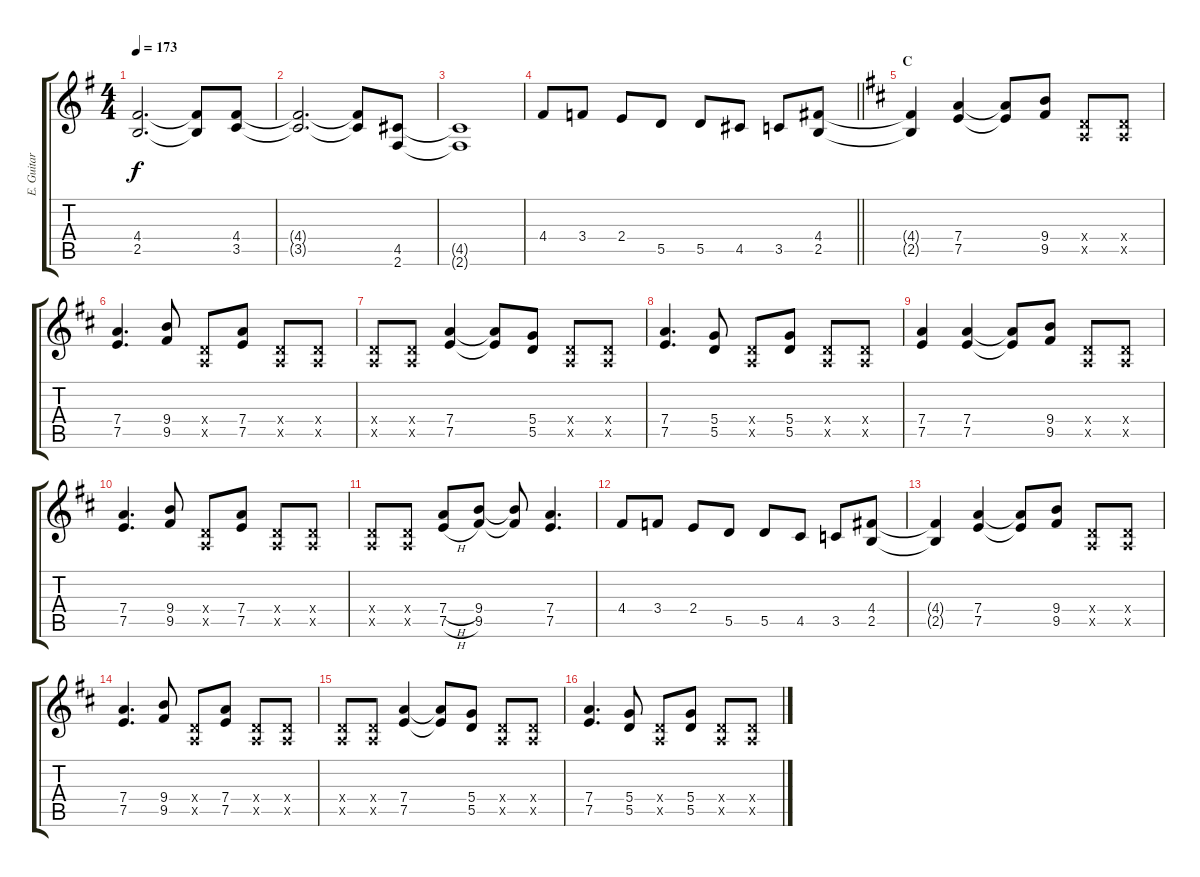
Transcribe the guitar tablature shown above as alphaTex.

\track ("E. Guitar II" "E. Guitar ") {instrument overdrivenguitar}
\staff {score tabs}
\tuning (E4 B3 G3 D3 A2 E2) {hide}
\ts (4 4)
\tempo 173
\clef g2
\ks g
(4.4{t} 2.5{t}).2{d dy f} (4.4{t} 2.5{t}).8 (4.4 3.5).8 |
(4.4{t} 3.5{t}).2{d} (4.4{t} 3.5{t}).8 (4.5 2.6).8 |
(4.5{t} 2.6{t}).1 |
\barLineRight lightlight
4.4.8 3.4.8 2.4.8 5.5.8 5.5.8 4.5.8 3.5.8 (4.4 2.5).8 |
\section ("" "C")
\ks d
(4.4{t} 2.5{t}).4 (7.4 7.5).4 (7.4{t} 7.5{t}).8 (9.4 9.5).8 (0.4{x} 0.5{x}).8 (0.4{x} 0.5{x}).8 |
(7.4 7.5).4{d} (9.4 9.5).8 (0.4{x} 0.5{x}).8 (7.4 7.5).8 (0.4{x} 0.5{x}).8 (0.4{x} 0.5{x}).8 |
(0.4{x} 0.5{x}).8 (0.4{x} 0.5{x}).8 (7.4 7.5).4 (7.4{t} 7.5{t}).8 (5.4 5.5).8 (0.4{x} 0.5{x}).8 (0.4{x} 0.5{x}).8 |
(7.4 7.5).4{d} (5.4 5.5).8 (0.4{x} 0.5{x}).8 (5.4 5.5).8 (0.4{x} 0.5{x}).8 (0.4{x} 0.5{x}).8 |
(7.4 7.5).4 (7.4 7.5).4 (7.4{t} 7.5{t}).8 (9.4 9.5).8 (0.4{x} 0.5{x}).8 (0.4{x} 0.5{x}).8 |
(7.4 7.5).4{d} (9.4 9.5).8 (0.4{x} 0.5{x}).8 (7.4 7.5).8 (0.4{x} 0.5{x}).8 (0.4{x} 0.5{x}).8 |
(0.4{x} 0.5{x}).8 (0.4{x} 0.5{x}).8 (7.4{h} 7.5{h}).8 (9.4 9.5).8 (9.4{t} 9.5{t}).8 (7.4 7.5).4{d} |
4.4.8 3.4.8 2.4.8 5.5.8 5.5.8 4.5.8 3.5.8 (4.4 2.5).8 |
(4.4{t} 2.5{t}).4 (7.4 7.5).4 (7.4{t} 7.5{t}).8 (9.4 9.5).8 (0.4{x} 0.5{x}).8 (0.4{x} 0.5{x}).8 |
(7.4 7.5).4{d} (9.4 9.5).8 (0.4{x} 0.5{x}).8 (7.4 7.5).8 (0.4{x} 0.5{x}).8 (0.4{x} 0.5{x}).8 |
(0.4{x} 0.5{x}).8 (0.4{x} 0.5{x}).8 (7.4 7.5).4 (7.4{t} 7.5{t}).8 (5.4 5.5).8 (0.4{x} 0.5{x}).8 (0.4{x} 0.5{x}).8 |
(7.4 7.5).4{d} (5.4 5.5).8 (0.4{x} 0.5{x}).8 (5.4 5.5).8 (0.4{x} 0.5{x}).8 (0.4{x} 0.5{x}).8
